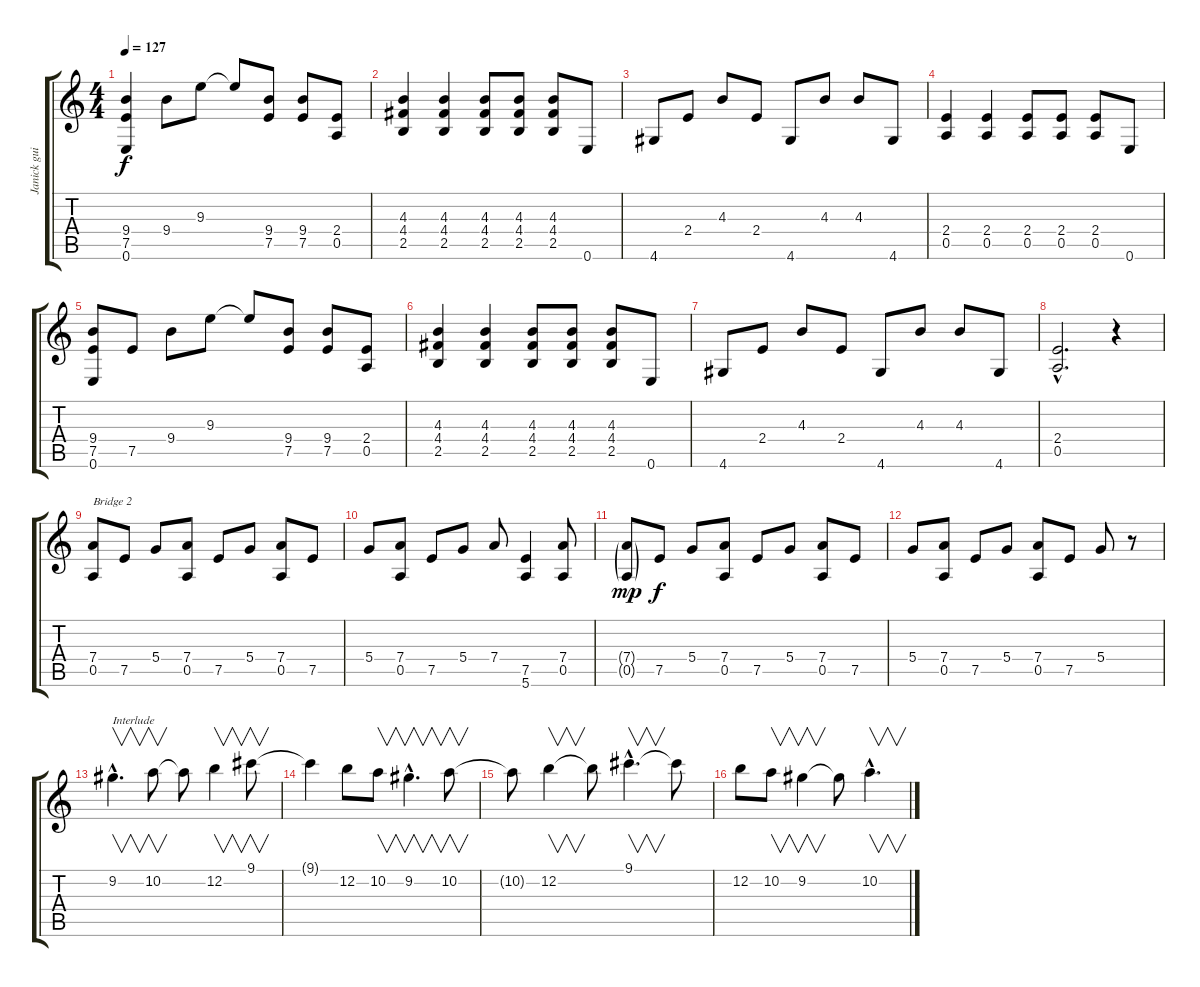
\track ("Janick guitar 1" "Janick gui") {instrument distortionguitar}
\staff {score tabs}
\tuning (E4 B3 G3 D3 A2 E2) {hide}
\ts (4 4)
\tempo 127
\clef g2
\ks c
(9.4 7.5 0.6).4{dy f} 9.4.8 9.3.8 9.3{t}.8 (9.4 7.5).8 (9.4 7.5).8 (2.4 0.5).8 |
(4.3 4.4 2.5).4 (4.3 4.4 2.5).4 (4.3 4.4 2.5).8 (4.3 4.4 2.5).8 (4.3 4.4 2.5).8 0.6.8 |
4.6.8 2.4.8 4.3.8 2.4.8 4.6.8 4.3.8 4.3.8 4.6.8 |
(2.4 0.5).4 (2.4 0.5).4 (2.4 0.5).8 (2.4 0.5).8 (2.4 0.5).8 0.6.8 |
(9.4 7.5 0.6).8 7.5.8 9.4.8 9.3.8 9.3{t}.8 (9.4 7.5).8 (9.4 7.5).8 (2.4 0.5).8 |
(4.3 4.4 2.5).4 (4.3 4.4 2.5).4 (4.3 4.4 2.5).8 (4.3 4.4 2.5).8 (4.3 4.4 2.5).8 0.6.8 |
4.6.8 2.4.8 4.3.8 2.4.8 4.6.8 4.3.8 4.3.8 4.6.8 |
(2.4{hac} 0.5{hac}).2{d} r.4 |
(7.4 0.5).8{txt "Bridge 2"} 7.5.8 5.4.8 (7.4 0.5).8 7.5.8 5.4.8 (7.4 0.5).8 7.5.8 |
5.4.8 (7.4 0.5).8 7.5.8 5.4.8 7.4.8 (7.5 5.6).4 (7.4 0.5).8 |
(7.4{g} 0.5{g}).8{dy mp} 7.5.8{dy f} 5.4.8 (7.4 0.5).8 7.5.8 5.4.8 (7.4 0.5).8 7.5.8 |
5.4.8 (7.4 0.5).8 7.5.8 5.4.8 (7.4 0.5).8 7.5.8 5.4.8 r.8 |
9.2{hac}.4{v d txt "Interlude"} 10.2.8{v} 10.2{t}.8 12.2.4{v} 9.1.8{v} |
9.1{t}.4 12.2.8 10.2.8{v} 9.2{hac}.4{v d} 10.2.8{v} |
10.2{t}.8 12.2.4{v} 12.2{t}.8 9.1{hac}.4{v d} 9.1{t}.8 |
12.2.8 10.2.8{v} 9.2.4{v} 9.2{t}.8 10.2{hac}.4{v d}
